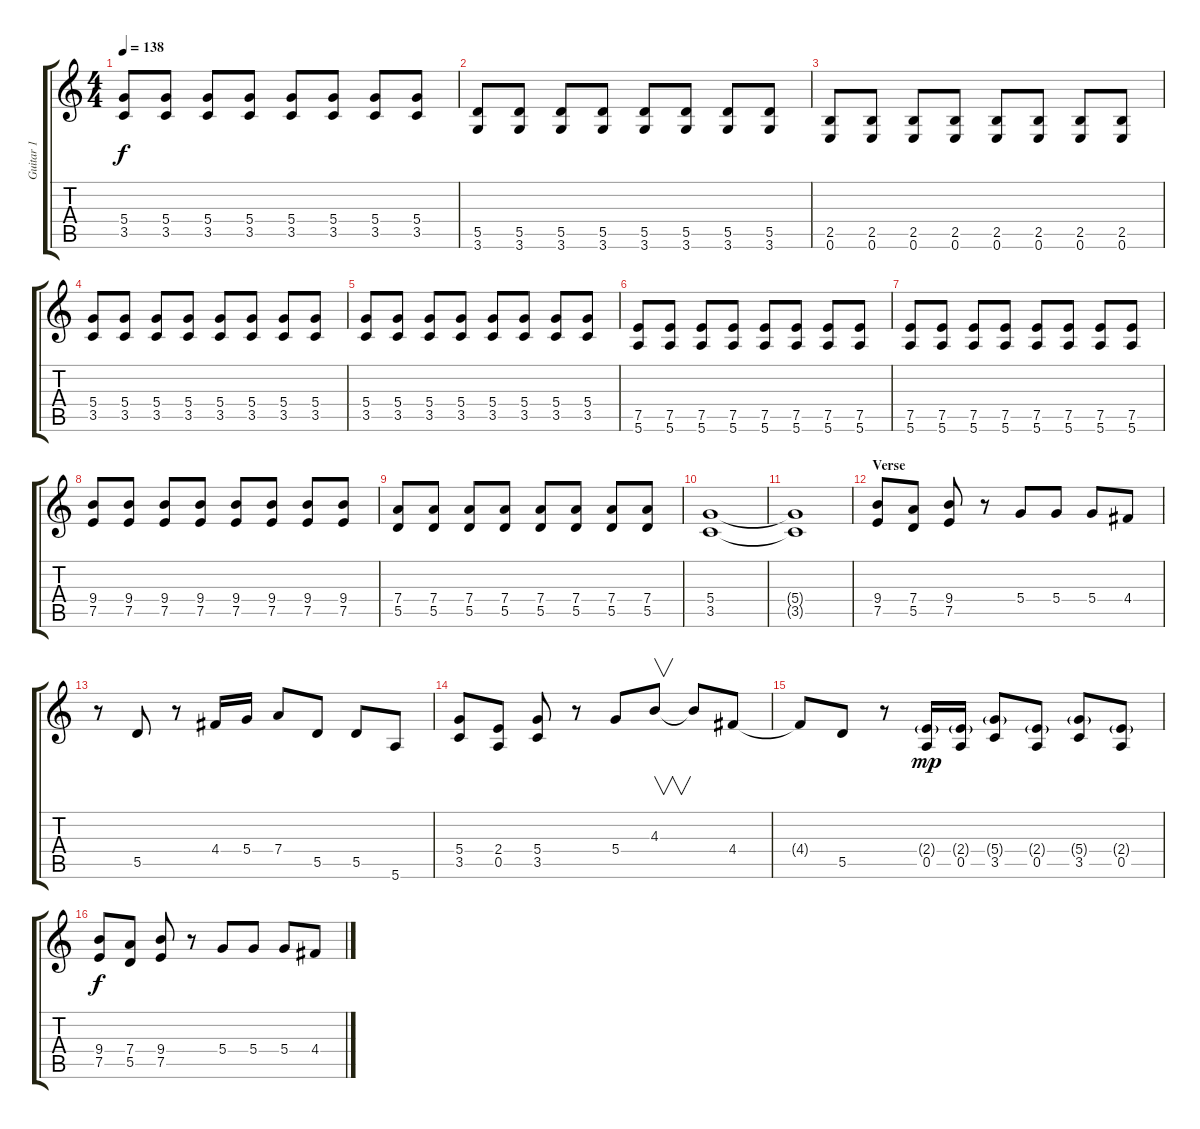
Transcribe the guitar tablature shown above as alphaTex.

\track ("Guitar 1" "Guitar 1") {instrument overdrivenguitar}
\staff {score tabs}
\tuning (E4 B3 G3 D3 A2 E2) {hide}
\ts (4 4)
\tempo 138
\clef g2
\ks c
(5.4 3.5).8{dy f} (5.4 3.5).8 (5.4 3.5).8 (5.4 3.5).8 (5.4 3.5).8 (5.4 3.5).8 (5.4 3.5).8 (5.4 3.5).8 |
(5.5 3.6).8 (5.5 3.6).8 (5.5 3.6).8 (5.5 3.6).8 (5.5 3.6).8 (5.5 3.6).8 (5.5 3.6).8 (5.5 3.6).8 |
(2.5 0.6).8 (2.5 0.6).8 (2.5 0.6).8 (2.5 0.6).8 (2.5 0.6).8 (2.5 0.6).8 (2.5 0.6).8 (2.5 0.6).8 |
(5.4 3.5).8 (5.4 3.5).8 (5.4 3.5).8 (5.4 3.5).8 (5.4 3.5).8 (5.4 3.5).8 (5.4 3.5).8 (5.4 3.5).8 |
(5.4 3.5).8 (5.4 3.5).8 (5.4 3.5).8 (5.4 3.5).8 (5.4 3.5).8 (5.4 3.5).8 (5.4 3.5).8 (5.4 3.5).8 |
(7.5 5.6).8 (7.5 5.6).8 (7.5 5.6).8 (7.5 5.6).8 (7.5 5.6).8 (7.5 5.6).8 (7.5 5.6).8 (7.5 5.6).8 |
(7.5 5.6).8 (7.5 5.6).8 (7.5 5.6).8 (7.5 5.6).8 (7.5 5.6).8 (7.5 5.6).8 (7.5 5.6).8 (7.5 5.6).8 |
(9.4 7.5).8 (9.4 7.5).8 (9.4 7.5).8 (9.4 7.5).8 (9.4 7.5).8 (9.4 7.5).8 (9.4 7.5).8 (9.4 7.5).8 |
(7.4 5.5).8 (7.4 5.5).8 (7.4 5.5).8 (7.4 5.5).8 (7.4 5.5).8 (7.4 5.5).8 (7.4 5.5).8 (7.4 5.5).8 |
(5.4 3.5).1 |
(5.4{t} 3.5{t}).1 |
\section ("" "Verse")
(9.4 7.5).8 (7.4 5.5).8 (9.4 7.5).8 r.8 5.4.8 5.4.8 5.4.8 4.4.8 |
r.8 5.5.8 r.8 4.4.16 5.4.16 7.4.8 5.5.8 5.5.8 5.6.8 |
(5.4 3.5).8 (2.4 0.5).8 (5.4 3.5).8 r.8 5.4.8 4.3.8{v} 4.3{t}.8 4.4.8 |
4.4{t}.8 5.5.8 r.8 (2.4{g} 0.5).16{dy mp} (2.4{g} 0.5).16 (5.4{g} 3.5).8 (2.4{g} 0.5).8 (5.4{g} 3.5).8 (2.4{g} 0.5).8 |
(9.4 7.5).8{dy f} (7.4 5.5).8 (9.4 7.5).8 r.8 5.4.8 5.4.8 5.4.8 4.4.8
